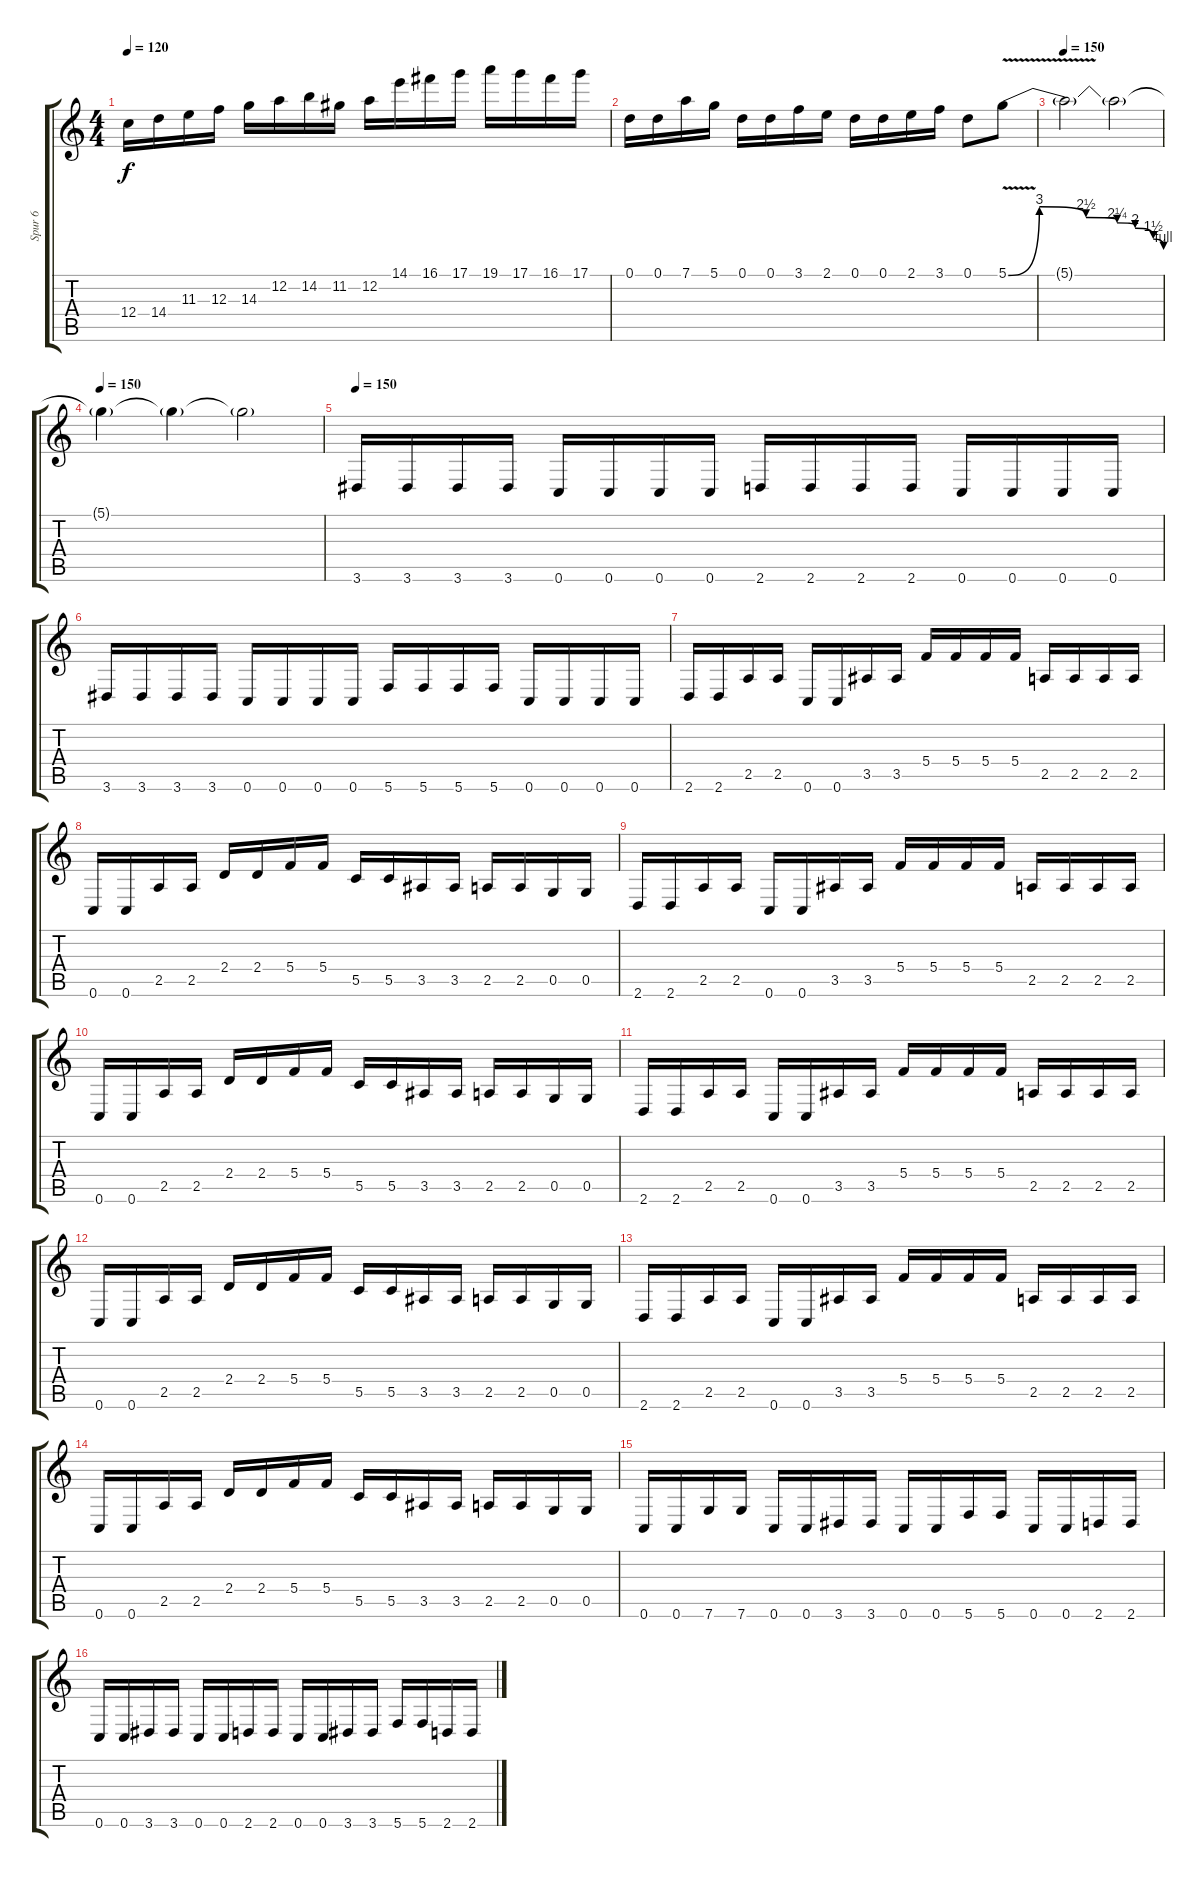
\track ("Spur 6" "Spur 6") {instrument distortionguitar}
\staff {score tabs}
\tuning (D4 A3 F3 C3 G2 C2) {hide}
\ts (4 4)
\tempo 120
\clef g2
\ks c
12.4.16{dy f} 14.4.16 11.3.16 12.3.16 14.3.16 12.2.16 14.2.16 11.2.16 12.2.16 14.1.16 16.1.16 17.1.16 19.1.16 17.1.16 16.1.16 17.1.16 |
0.1.16 0.1.16 7.1.16 5.1.16 0.1.16 0.1.16 3.1.16 2.1.16 0.1.16 0.1.16 2.1.16 3.1.16 0.1.8 5.1{be (custom 0 0 12 12 30 10 42 9 49 8 56 6 60 4) v}.8 |
\tempo 150
5.1{t}.2{balance 16} 5.1{t}.2{balance 12} |
\tempo 150
5.1{t}.4{balance 8} 5.1{t}.4{balance 4} 5.1{t}.2{balance 0} |
\tempo 150
3.6.16{balance 16} 3.6.16 3.6.16 3.6.16 0.6.16 0.6.16 0.6.16 0.6.16 2.6.16 2.6.16 2.6.16 2.6.16 0.6.16 0.6.16 0.6.16 0.6.16 |
3.6.16 3.6.16 3.6.16 3.6.16 0.6.16 0.6.16 0.6.16 0.6.16 5.6.16 5.6.16 5.6.16 5.6.16 0.6.16 0.6.16 0.6.16 0.6.16 |
2.6.16 2.6.16 2.5.16 2.5.16 0.6.16 0.6.16 3.5.16 3.5.16 5.4.16 5.4.16 5.4.16 5.4.16 2.5.16 2.5.16 2.5.16 2.5.16 |
0.6.16 0.6.16 2.5.16 2.5.16 2.4.16 2.4.16 5.4.16 5.4.16 5.5.16 5.5.16 3.5.16 3.5.16 2.5.16 2.5.16 0.5.16 0.5.16 |
2.6.16 2.6.16 2.5.16 2.5.16 0.6.16 0.6.16 3.5.16 3.5.16 5.4.16 5.4.16 5.4.16 5.4.16 2.5.16 2.5.16 2.5.16 2.5.16 |
0.6.16 0.6.16 2.5.16 2.5.16 2.4.16 2.4.16 5.4.16 5.4.16 5.5.16 5.5.16 3.5.16 3.5.16 2.5.16 2.5.16 0.5.16 0.5.16 |
2.6.16 2.6.16 2.5.16 2.5.16 0.6.16 0.6.16 3.5.16 3.5.16 5.4.16 5.4.16 5.4.16 5.4.16 2.5.16 2.5.16 2.5.16 2.5.16 |
0.6.16 0.6.16 2.5.16 2.5.16 2.4.16 2.4.16 5.4.16 5.4.16 5.5.16 5.5.16 3.5.16 3.5.16 2.5.16 2.5.16 0.5.16 0.5.16 |
2.6.16 2.6.16 2.5.16 2.5.16 0.6.16 0.6.16 3.5.16 3.5.16 5.4.16 5.4.16 5.4.16 5.4.16 2.5.16 2.5.16 2.5.16 2.5.16 |
0.6.16 0.6.16 2.5.16 2.5.16 2.4.16 2.4.16 5.4.16 5.4.16 5.5.16 5.5.16 3.5.16 3.5.16 2.5.16 2.5.16 0.5.16 0.5.16 |
0.6.16 0.6.16 7.6.16 7.6.16 0.6.16 0.6.16 3.6.16 3.6.16 0.6.16 0.6.16 5.6.16 5.6.16 0.6.16 0.6.16 2.6.16 2.6.16 |
0.6.16 0.6.16 3.6.16 3.6.16 0.6.16 0.6.16 2.6.16 2.6.16 0.6.16 0.6.16 3.6.16 3.6.16 5.6.16 5.6.16 2.6.16 2.6.16
